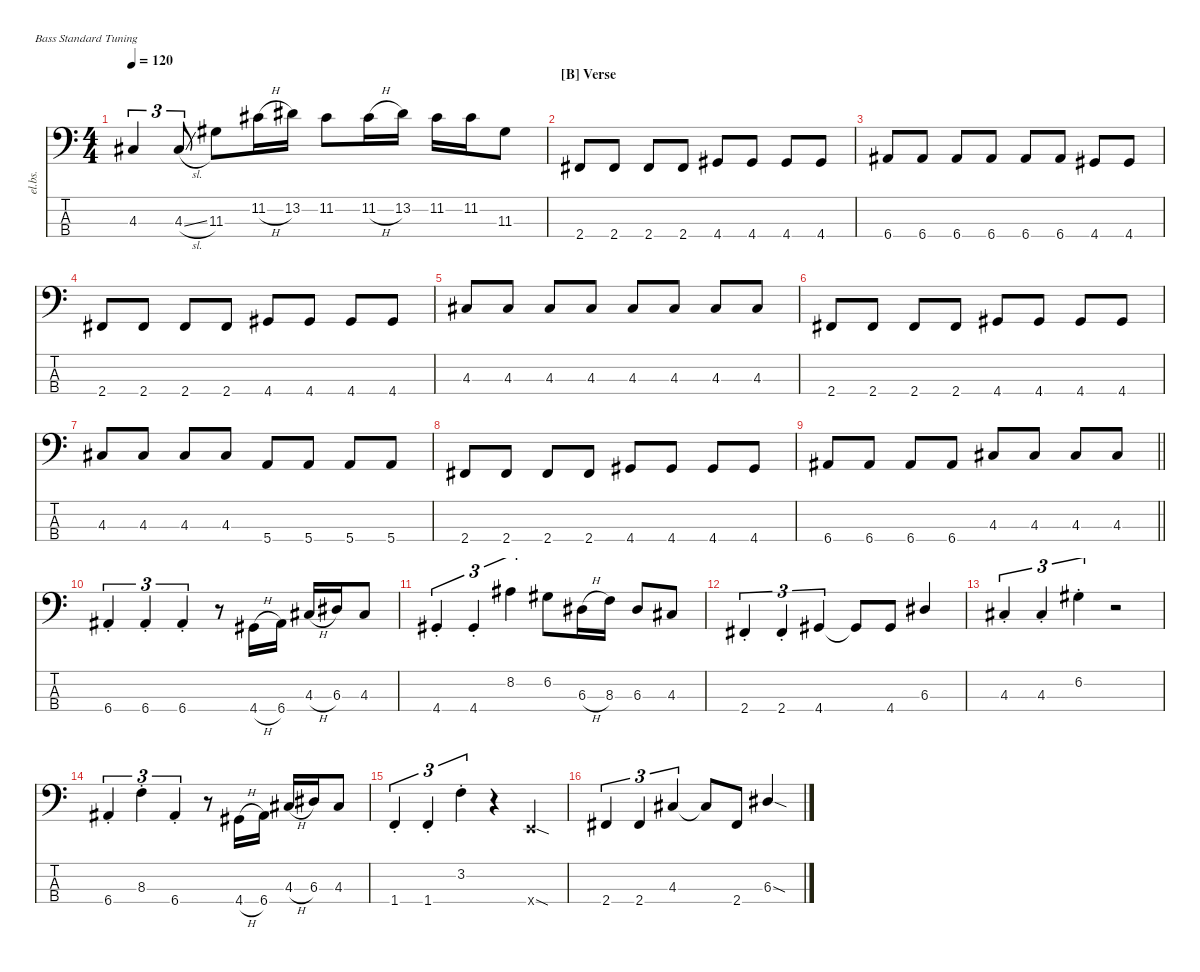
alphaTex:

\defaultSystemsLayout 4
\hideDynamics
\bracketExtendMode nobrackets
\track ("Electric Bass" "el.bs.") {mute instrument electricbassfinger}
\staff {score tabs}
\tuning (G2 D2 A1 E1)
\ts (4 4)
\tempo 120
\clef f4
\ks c
4.3{acc #}.4{tu (3 2) dy mf beam Up} 4.3{sl acc #}.8{tu (3 2) beam Up} 11.3{acc #}.8{beam Down} 11.2{h acc #}.16{beam Down} 13.2{acc #}.16{beam Down} 11.2{acc #}.8{beam Down} 11.2{h acc #}.16{beam Down} 13.2{acc #}.16{beam Down} 11.2{acc #}.16{beam Down} 11.2{acc #}.16{beam Down} 11.3{acc #}.8{beam Down} |
\section ("B" "Verse")
2.4{acc #}.8{beam Up} 2.4{acc #}.8{beam Up} 2.4{acc #}.8{beam Up} 2.4{acc #}.8{beam Up} 4.4{acc #}.8{beam Up} 4.4{acc #}.8{beam Up} 4.4{acc #}.8{beam Up} 4.4{acc #}.8{beam Up} |
6.4{acc #}.8{beam Up} 6.4{acc #}.8{beam Up} 6.4{acc #}.8{beam Up} 6.4{acc #}.8{beam Up} 6.4{acc #}.8{beam Up} 6.4{acc #}.8{beam Up} 4.4{acc #}.8{beam Up} 4.4{acc #}.8{beam Up} |
2.4{acc #}.8{beam Up} 2.4{acc #}.8{beam Up} 2.4{acc #}.8{beam Up} 2.4{acc #}.8{beam Up} 4.4{acc #}.8{beam Up} 4.4{acc #}.8{beam Up} 4.4{acc #}.8{beam Up} 4.4{acc #}.8{beam Up} |
4.3{acc #}.8{beam Up} 4.3{acc #}.8{beam Up} 4.3{acc #}.8{beam Up} 4.3{acc #}.8{beam Up} 4.3{acc #}.8{beam Up} 4.3{acc #}.8{beam Up} 4.3{acc #}.8{beam Up} 4.3{acc #}.8{beam Up} |
2.4{acc #}.8{beam Up} 2.4{acc #}.8{beam Up} 2.4{acc #}.8{beam Up} 2.4{acc #}.8{beam Up} 4.4{acc #}.8{beam Up} 4.4{acc #}.8{beam Up} 4.4{acc #}.8{beam Up} 4.4{acc #}.8{beam Up} |
4.3{acc #}.8{beam Up} 4.3{acc #}.8{beam Up} 4.3{acc #}.8{beam Up} 4.3{acc #}.8{beam Up} 5.4.8{beam Up} 5.4.8{beam Up} 5.4.8{beam Up} 5.4.8{beam Up} |
2.4{acc #}.8{beam Up} 2.4{acc #}.8{beam Up} 2.4{acc #}.8{beam Up} 2.4{acc #}.8{beam Up} 4.4{acc #}.8{beam Up} 4.4{acc #}.8{beam Up} 4.4{acc #}.8{beam Up} 4.4{acc #}.8{beam Up} |
\barLineRight lightlight
6.4{acc #}.8{beam Up} 6.4{acc #}.8{beam Up} 6.4{acc #}.8{beam Up} 6.4{acc #}.8{beam Up} 4.3{acc #}.8{beam Up} 4.3{acc #}.8{beam Up} 4.3{acc #}.8{beam Up} 4.3{acc #}.8{beam Up} |
6.4{st acc #}.4{tu (3 2) beam Up} 6.4{st acc #}.4{tu (3 2) beam Up} 6.4{st acc #}.4{tu (3 2) beam Up} r.8{beam Down} 4.4{h acc #}.16{beam Up} 6.4{acc #}.16{beam Up} 4.3{h acc #}.16{beam Up} 6.3{acc #}.16{beam Up} 4.3{acc #}.8{beam Up} |
4.4{st acc #}.4{tu (3 2) beam Up} 4.4{st acc #}.4{tu (3 2) beam Up} 8.2{acc #}.4{tu (3 2) beam Down} 6.2{acc #}.8{beam Down} 6.3{h acc #}.16{beam Down} 8.3.16{beam Down} 6.3{acc #}.8{beam Up} 4.3{acc #}.8{beam Up} |
2.4{st acc #}.4{tu (3 2) beam Up} 2.4{st acc #}.4{tu (3 2) beam Up} 4.4{acc #}.4{tu (3 2) beam Up} 4.4{t acc #}.8{beam Up} 4.4{acc #}.8{beam Up} 6.3{acc #}.4{beam Up} |
4.3{st acc #}.4{tu (3 2) beam Up} 4.3{st acc #}.4{tu (3 2) beam Up} 6.2{st acc #}.4{tu (3 2) beam Down} r.2{beam Down} |
6.4{st acc #}.4{tu (3 2) beam Up} 8.3{st}.4{tu (3 2) beam Down} 6.4{st acc #}.4{tu (3 2) beam Up} r.8{beam Down} 4.4{h acc #}.16{beam Up} 6.4{acc #}.16{beam Up} 4.3{h acc #}.16{beam Up} 6.3{acc #}.16{beam Up} 4.3{acc #}.8{beam Up} |
1.4{st}.4{tu (3 2) beam Up} 1.4{st}.4{tu (3 2) beam Up} 3.2{st}.4{tu (3 2) beam Down} r.4{beam Down} 0.4{sod x}.4{beam Up} |
2.4{acc #}.4{tu (3 2) beam Up} 2.4{acc #}.4{tu (3 2) beam Up} 4.3{acc #}.4{tu (3 2) beam Up} 4.3{t acc #}.8{beam Up} 2.4{acc #}.8{beam Up} 6.3{sod acc #}.4{beam Up}
